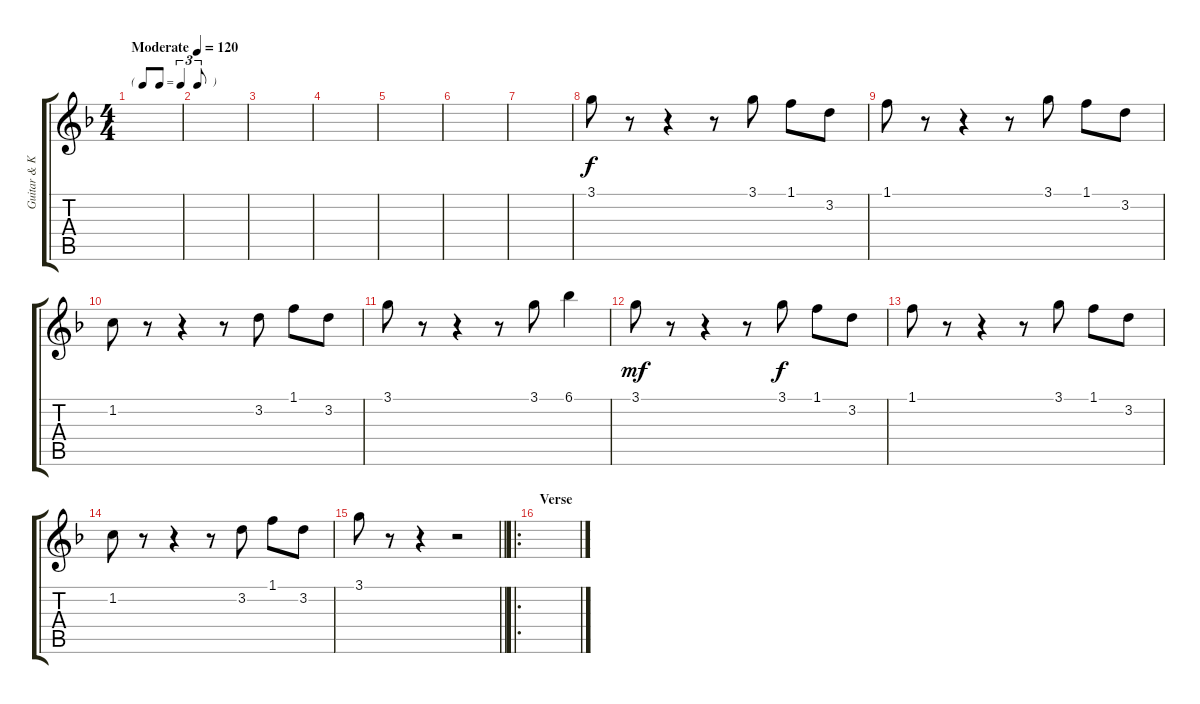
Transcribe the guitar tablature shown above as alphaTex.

\track ("Guitar & Key Parts" "Guitar & K") {instrument distortionguitar}
\staff {score tabs}
\tuning (E4 B3 G3 D3 A2 E2) {hide}
\ts (4 4)
\tf triplet8th
\tempo (120 "Moderate")
\clef g2
\ks f
|
|
|
|
|
|
|
3.1.8 r.8 r.4 r.8 3.1.8 1.1.8 3.2.8 |
1.1.8 r.8 r.4 r.8 3.1.8 1.1.8 3.2.8 |
1.2.8 r.8 r.4 r.8 3.2.8 1.1.8 3.2.8 |
3.1.8 r.8 r.4 r.8 3.1.8 6.1.4 |
3.1.8{dy mf} r.8 r.4 r.8 3.1.8{dy f} 1.1.8 3.2.8 |
1.1.8 r.8 r.4 r.8 3.1.8 1.1.8 3.2.8 |
1.2.8 r.8 r.4 r.8 3.2.8 1.1.8 3.2.8 |
\barLineRight lightlight
3.1.8 r.8 r.4 r.2 |
\ro
\section ("" "Verse")
